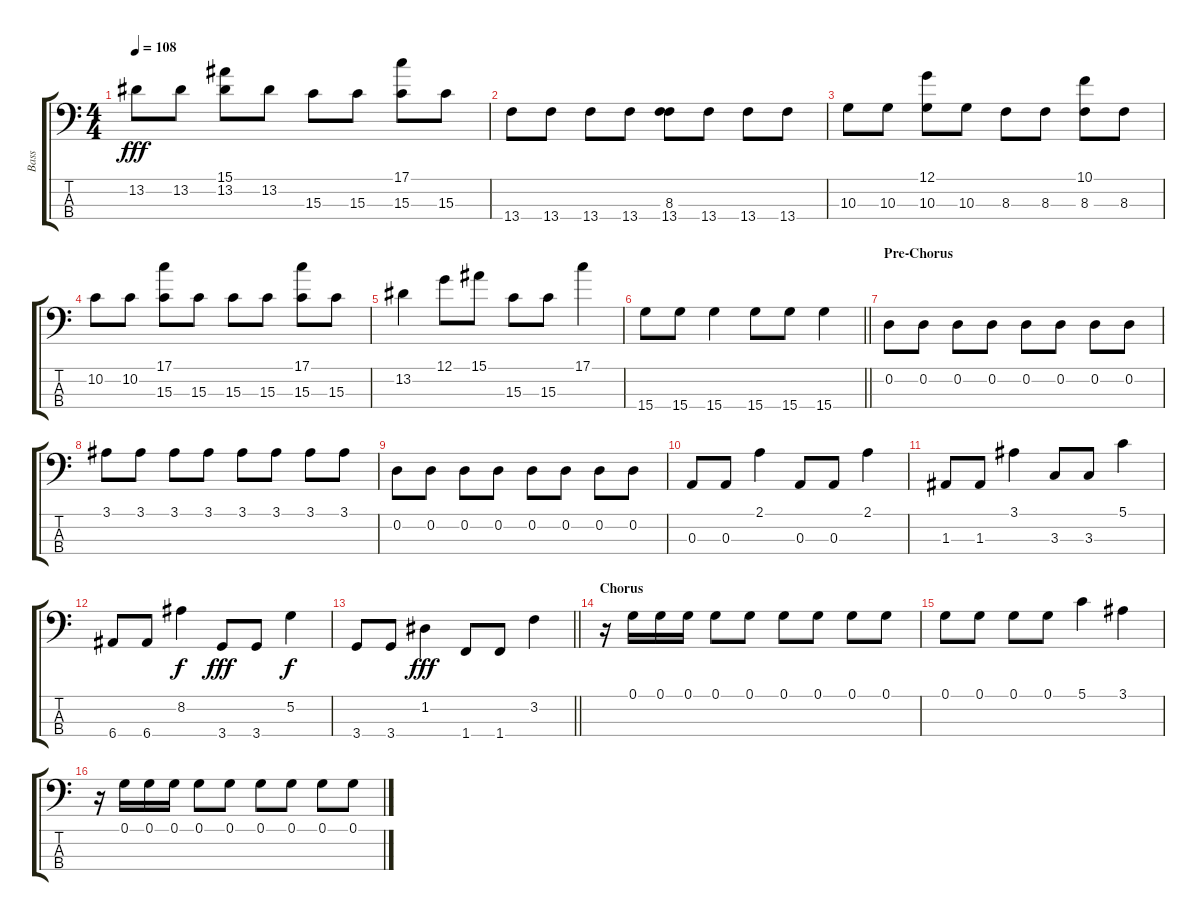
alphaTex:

\track ("Bass" "Bass") {instrument electricbassfinger}
\staff {score tabs}
\tuning (G2 D2 A1 E1) {hide}
\ts (4 4)
\tempo 108
\clef f4
\ks c
13.2.8{dy fff} 13.2.8 (15.1 13.2).8 13.2.8 15.3.8 15.3.8 (17.1 15.3).8 15.3.8 |
13.4.8 13.4.8 13.4.8 13.4.8 (8.3 13.4).8 13.4.8 13.4.8 13.4.8 |
10.3.8 10.3.8 (12.1 10.3).8 10.3.8 8.3.8 8.3.8 (10.1 8.3).8 8.3.8 |
10.2.8 10.2.8 (17.1 15.3).8 15.3.8 15.3.8 15.3.8 (17.1 15.3).8 15.3.8 |
13.2.4 12.1.8 15.1.8 15.3.8 15.3.8 17.1.4 |
\barLineRight lightlight
15.4.8 15.4.8 15.4.4 15.4.8 15.4.8 15.4.4 |
\section ("" "Pre-Chorus")
0.2.8 0.2.8 0.2.8 0.2.8 0.2.8 0.2.8 0.2.8 0.2.8 |
3.1.8 3.1.8 3.1.8 3.1.8 3.1.8 3.1.8 3.1.8 3.1.8 |
0.2.8 0.2.8 0.2.8 0.2.8 0.2.8 0.2.8 0.2.8 0.2.8 |
0.3.8 0.3.8 2.1.4 0.3.8 0.3.8 2.1.4 |
1.3.8 1.3.8 3.1.4 3.3.8 3.3.8 5.1.4 |
6.4.8 6.4.8 8.2.4{dy f} 3.4.8{dy fff} 3.4.8 5.2.4{dy f} |
\barLineRight lightlight
3.4.8 3.4.8 1.2.4{dy fff} 1.4.8 1.4.8 3.2.4 |
\section ("" "Chorus")
r.16 0.1.16 0.1.16 0.1.16 0.1.8 0.1.8 0.1.8 0.1.8 0.1.8 0.1.8 |
0.1.8 0.1.8 0.1.8 0.1.8 5.1.4 3.1.4 |
r.16 0.1.16 0.1.16 0.1.16 0.1.8 0.1.8 0.1.8 0.1.8 0.1.8 0.1.8
